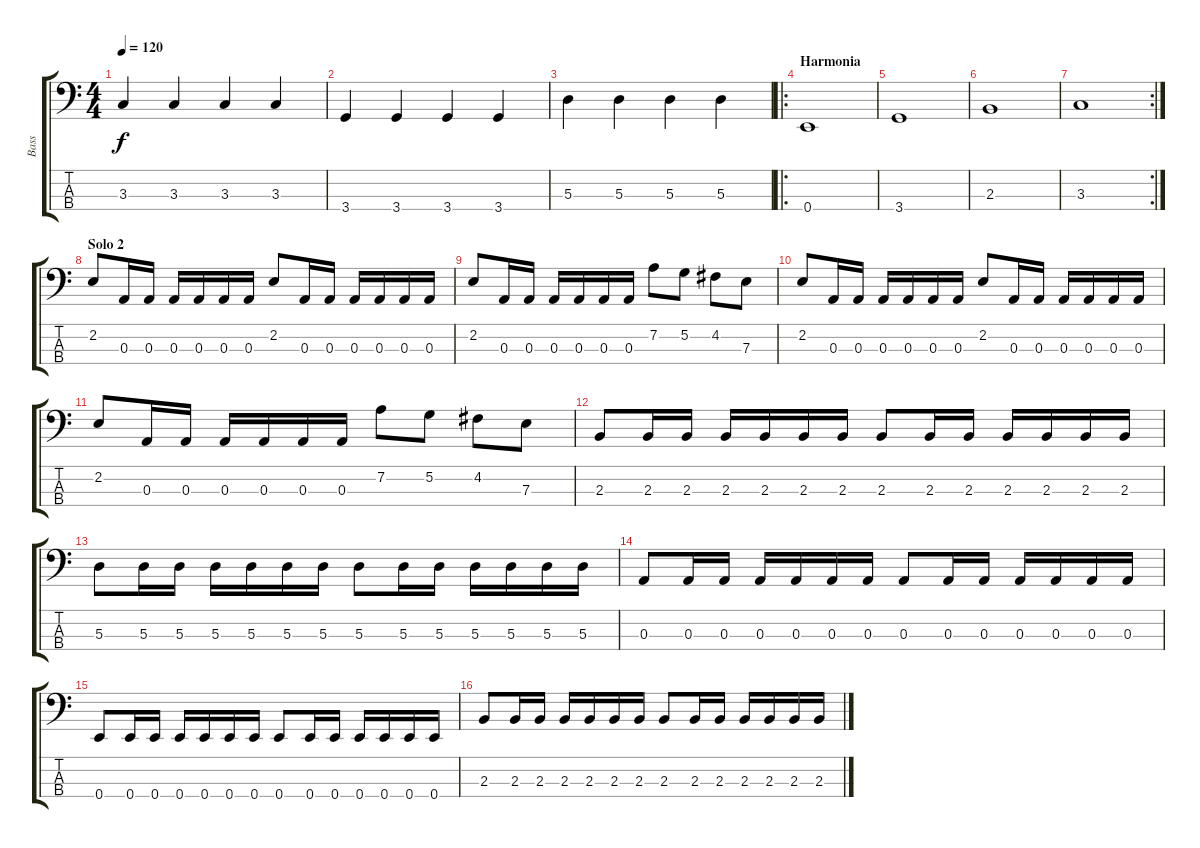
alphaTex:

\track ("Bass" "Bass") {instrument electricbassfinger}
\staff {score tabs}
\tuning (G2 D2 A1 E1) {hide}
\ts (4 4)
\tempo 120
\clef f4
\ks c
3.3.4{dy f} 3.3.4 3.3.4 3.3.4 |
3.4.4 3.4.4 3.4.4 3.4.4 |
5.3.4 5.3.4 5.3.4 5.3.4 |
\ro
\section ("" "Harmonia")
0.4.1 |
3.4.1 |
2.3.1 |
\rc 2
3.3.1 |
\section ("" "Solo 2")
2.2.8 0.3.16 0.3.16 0.3.16 0.3.16 0.3.16 0.3.16 2.2.8 0.3.16 0.3.16 0.3.16 0.3.16 0.3.16 0.3.16 |
2.2.8 0.3.16 0.3.16 0.3.16 0.3.16 0.3.16 0.3.16 7.2.8 5.2.8 4.2.8 7.3.8 |
2.2.8 0.3.16 0.3.16 0.3.16 0.3.16 0.3.16 0.3.16 2.2.8 0.3.16 0.3.16 0.3.16 0.3.16 0.3.16 0.3.16 |
2.2.8 0.3.16 0.3.16 0.3.16 0.3.16 0.3.16 0.3.16 7.2.8 5.2.8 4.2.8 7.3.8 |
2.3.8 2.3.16 2.3.16 2.3.16 2.3.16 2.3.16 2.3.16 2.3.8 2.3.16 2.3.16 2.3.16 2.3.16 2.3.16 2.3.16 |
5.3.8 5.3.16 5.3.16 5.3.16 5.3.16 5.3.16 5.3.16 5.3.8 5.3.16 5.3.16 5.3.16 5.3.16 5.3.16 5.3.16 |
0.3.8 0.3.16 0.3.16 0.3.16 0.3.16 0.3.16 0.3.16 0.3.8 0.3.16 0.3.16 0.3.16 0.3.16 0.3.16 0.3.16 |
0.4.8 0.4.16 0.4.16 0.4.16 0.4.16 0.4.16 0.4.16 0.4.8 0.4.16 0.4.16 0.4.16 0.4.16 0.4.16 0.4.16 |
2.3.8 2.3.16 2.3.16 2.3.16 2.3.16 2.3.16 2.3.16 2.3.8 2.3.16 2.3.16 2.3.16 2.3.16 2.3.16 2.3.16
